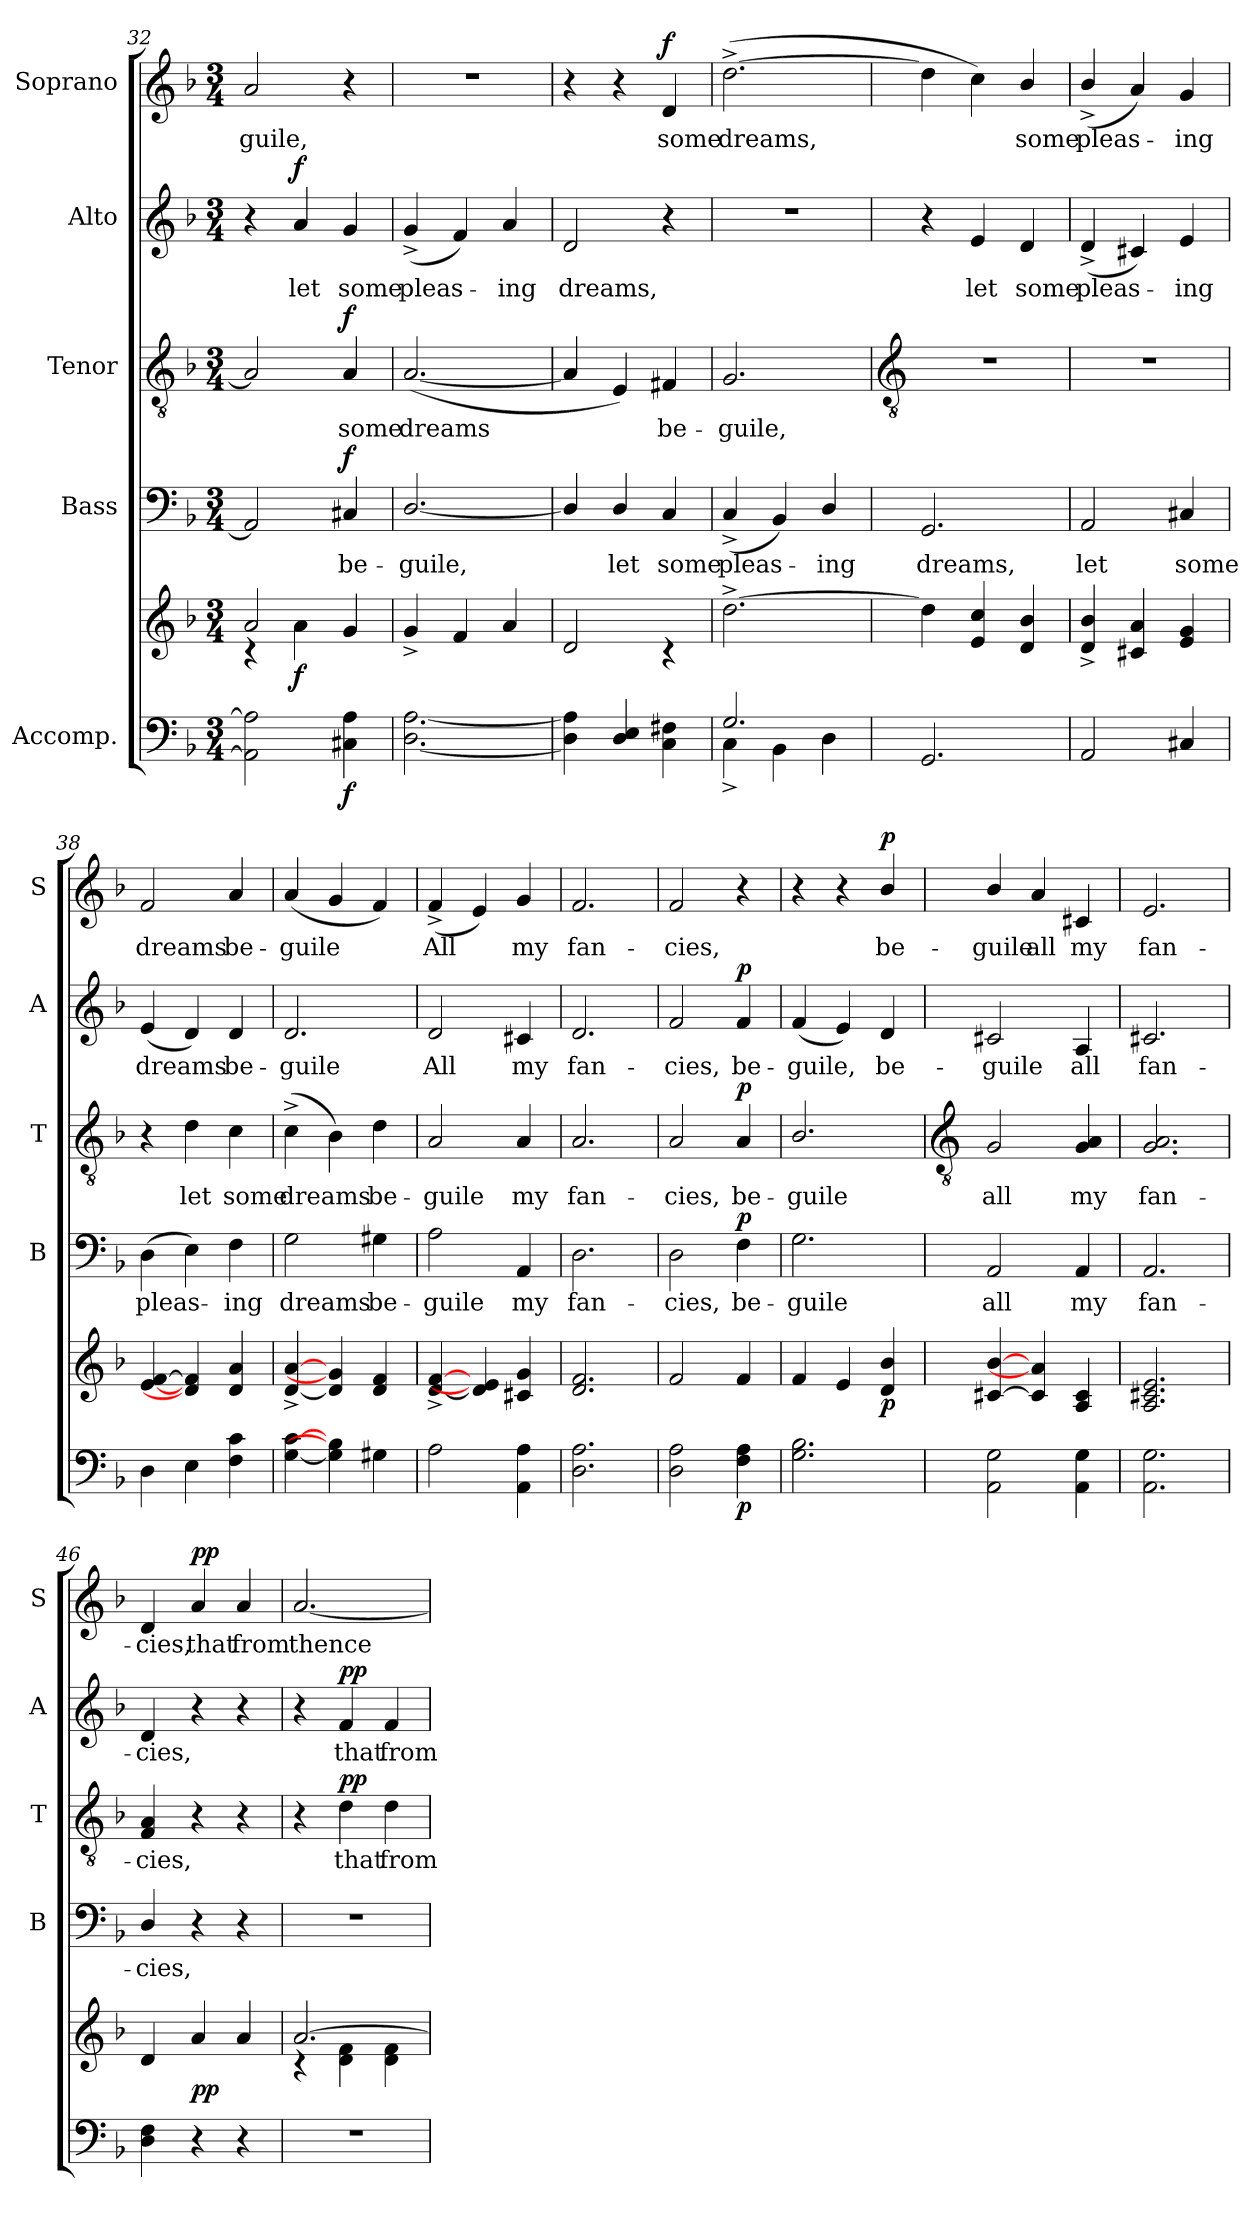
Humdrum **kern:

**kern	**kern	**dynam	**kern	**text	**dynam	**kern	**text	**dynam	**kern	**text	**dynam	**kern	**text	**dynam
*part5	*part5	*part5	*part4	*part4	*part4	*part3	*part3	*part3	*part2	*part2	*part2	*part1	*part1	*part1
*staff6	*staff5	*staff5/6	*staff4	*staff4	*staff4	*staff3	*staff3	*staff3	*staff2	*staff2	*staff2	*staff1	*staff1	*staff1
*I"Accomp.	*	*	*I"Bass	*	*	*I"Tenor	*	*	*I"Alto	*	*	*I"Soprano	*	*
*	*	*	*I'B	*	*	*I'T	*	*	*I'A	*	*	*I'S	*	*
*clefF4	*clefG2	*	*clefF4	*	*	*clefGv2	*	*	*clefG2	*	*	*clefG2	*	*
*k[b-]	*k[b-]	*	*k[b-]	*	*	*k[b-]	*	*	*k[b-]	*	*	*k[b-]	*	*
*F:	*F:	*	*F:	*	*	*F:	*	*	*F:	*	*	*F:	*	*
*M3/4	*M3/4	*	*M3/4	*	*	*M3/4	*	*	*M3/4	*	*	*M3/4	*	*
=32	=32	=32	=32	=32	=32	=32	=32	=32	=32	=32	=32	=32	=32	=32
!LO:N:vis=1	!	!	!	!	!	!	!	!	!	!	!	!	!LO:LY:b	!
*^	*^	*	*	*	*	*	*	*	*	*	*	*	*	*
2.ryy	2AA\] 2A\]	2a/	4r	.	2AA]	.	.	2A]	.	.	4r	.	.	2a	-guile,	.
!	!	!	!	!LO:DY:b	!	!	!	!	!	!	!	!LO:LY:b	!LO:DY:b	!	!	!
.	.	.	4a\	f	.	.	.	.	.	.	4a	let	f	.	.	.
!	!	!	!	!LO:DY:b=2	!	!LO:LY:b	!LO:DY:b	!	!LO:LY:b	!LO:DY:b	!	!LO:LY:b	!	!	!	!
.	4C#X\ 4A\	4ryy	4g/	f	4C#X	be-	f	4A	some	f	4g	some	.	4r	.	.
=33	=33	=33	=33	=33	=33	=33	=33	=33	=33	=33	=33	=33	=33	=33	=33	=33
!LO:N:vis=1	!	!	!	!	!	!LO:LY:b	!	!	!LO:LY:b	!	!	!LO:LY:b	!	!LO:N:vis=1	!	!
2.ryy	[2.D\ [2.A\	2.ryy	4g^/	.	[2.D/	-guile,	.	(<[2.A	dreams	.	(<4g^	pleas-	.	2.r	.	.
.	.	.	4f/	.	.	.	.	.	.	.	4f)	.	.	.	.	.
!	!	!	!	!	!	!	!	!	!	!	!	!LO:LY:b	!	!	!	!
.	.	.	4a/	.	.	.	.	.	.	.	4a	ing	.	.	.	.
=34	=34	=34	=34	=34	=34	=34	=34	=34	=34	=34	=34	=34	=34	=34	=34	=34
!LO:N:vis=1	!	!	!	!	!	!	!	!	!	!	!	!LO:LY:b	!	!	!	!
2.ryy	4D\] 4A\]	2.ryy	2d/	.	4D/]	.	.	4A]	.	.	2d	dreams,	.	4r	.	.
!	!	!	!	!	!	!LO:LY:b	!	!	!	!	!	!	!	!	!	!
.	4D/ 4E/	.	.	.	4D/	let	.	4E)	.	.	.	.	.	4r	.	.
!	!	!	!	!	!	!LO:LY:b	!	!	!LO:LY:b	!	!	!	!	!	!LO:LY:b	!LO:DY:b
.	4C\ 4F#X\	.	4r	.	4C	some	.	4F#X	be-	.	4r	.	.	4d	some	f
=35	=35	=35	=35	=35	=35	=35	=35	=35	=35	=35	=35	=35	=35	=35	=35	=35
!	!	!	!	!	!	!LO:LY:b	!	!	!LO:LY:b	!	!LO:N:vis=1	!	!	!	!LO:LY:b	!
*	*	*v	*v	*	*	*	*	*	*	*	*	*	*	*	*	*
2.G/	4C^\	[2.dd^\	.	(<4C^	pleas-	.	2.G	-guile,	.	2.r	.	.	(>[2.dd^	dreams,	.
.	4BB-\	.	.	4BB-)	.	.	.	.	.	.	.	.	.	.	.
!	!	!	!	!	!LO:LY:b	!	!	!	!	!	!	!	!	!	!
.	4D\	.	.	4D/	ing	.	.	.	.	.	.	.	.	.	.
*v	*v	*	*	*	*	*	*	*	*	*	*	*	*	*	*
!!LO:LB:g=z
=36	=36	=36	=36	=36	=36	=36	=36	=36	=36	=36	=36	=36	=36	=36
*	*	*	*	*	*	*clefGv2	*	*	*	*	*	*	*	*
*^	*	*	*	*	*	*	*	*	*	*	*	*	*	*
!	!	!	!	!	!LO:LY:b	!	!LO:N:vis=1	!	!	!	!	!	!	!	!
*v	*v	*	*	*	*	*	*	*	*	*	*	*	*	*	*
2.GG	4dd\]	.	2.GG	dreams,	.	2.r	.	.	4r	.	.	4dd]	.	.
!	!	!	!	!	!	!	!	!	!	!LO:LY:b	!	!	!	!
.	4e 4cc	.	.	.	.	.	.	.	4e	let	.	4cc)	.	.
!	!	!	!	!	!	!	!	!	!	!LO:LY:b	!	!	!LO:LY:b	!
.	4d/ 4b-/	.	.	.	.	.	.	.	4d	some	.	4b-/	some	.
=37	=37	=37	=37	=37	=37	=37	=37	=37	=37	=37	=37	=37	=37	=37
!	!	!	!	!LO:LY:b	!	!LO:N:vis=1	!	!	!	!LO:LY:b	!	!	!LO:LY:b	!
2AA	4d/^ 4b-/^	.	2AA	let	.	2.r	.	.	(<4d^	pleas-	.	(<4b-^/	pleas-	.
.	4c#X 4a	.	.	.	.	.	.	.	4c#X)	.	.	4a)	.	.
!	!	!	!	!LO:LY:b	!	!	!	!	!	!LO:LY:b	!	!	!LO:LY:b	!
4C#X	4e 4g	.	4C#X	some	.	.	.	.	4e	ing	.	4g	ing	.
=38	=38	=38	=38	=38	=38	=38	=38	=38	=38	=38	=38	=38	=38	=38
!	!	!	!	!LO:LY:b	!	!	!	!	!	!LO:LY:b	!	!	!LO:LY:b	!
4D	[4e [4f	.	(>4D	pleas-	.	4r	.	.	(<4e	dreams	.	2f	dreams	.
!	!	!	!	!	!	!	!LO:LY:b	!	!	!	!	!	!	!
4E	4d] 4f]	.	4E)	.	.	4d	let	.	4d)	.	.	.	.	.
!	!	!	!	!LO:LY:b	!	!	!LO:LY:b	!	!	!LO:LY:b	!	!	!LO:LY:b	!
4F 4c	4d 4a	.	4F	ing	.	4c	some	.	4d	be-	.	4a	be-	.
=39	=39	=39	=39	=39	=39	=39	=39	=39	=39	=39	=39	=39	=39	=39
!	!	!	!	!LO:LY:b	!	!	!LO:LY:b	!	!	!LO:LY:b	!	!	!LO:LY:b	!
[4G [4c	[4d^ [4a^	.	2G	dreams	.	(>4c^	dreams	.	2.d	-guile	.	(<4a	-guile	.
4G] 4B-]	4d] 4g]	.	.	.	.	4B-)	.	.	.	.	.	4g	.	.
!	!	!	!	!LO:LY:b	!	!	!LO:LY:b	!	!	!	!	!	!	!
4G#X	4d 4f	.	4G#X	be-	.	4d	be-	.	.	.	.	4f)	.	.
=40	=40	=40	=40	=40	=40	=40	=40	=40	=40	=40	=40	=40	=40	=40
!	!	!	!	!LO:LY:b	!	!	!LO:LY:b	!	!	!LO:LY:b	!	!	!LO:LY:b	!
2A	[4d^ [4f^	.	2A	-guile	.	2A	-guile	.	2d	All	.	(<4f^	All	.
.	4d] 4e]	.	.	.	.	.	.	.	.	.	.	4e)	.	.
!	!	!	!	!LO:LY:b	!	!	!LO:LY:b	!	!	!LO:LY:b	!	!	!LO:LY:b	!
4AA 4A	4c#X 4g	.	4AA	my	.	4A	my	.	4c#X	my	.	4g	my	.
=41	=41	=41	=41	=41	=41	=41	=41	=41	=41	=41	=41	=41	=41	=41
!	!	!	!	!LO:LY:b	!	!	!LO:LY:b	!	!	!LO:LY:b	!	!	!LO:LY:b	!
2.D 2.A	2.d 2.f	.	2.D	fan-	.	2.A	fan-	.	2.d	fan-	.	2.f	fan-	.
=42	=42	=42	=42	=42	=42	=42	=42	=42	=42	=42	=42	=42	=42	=42
!	!	!	!	!LO:LY:b	!	!	!LO:LY:b	!	!	!LO:LY:b	!	!	!LO:LY:b	!
2D 2A	2f	.	2D	-cies,	.	2A	-cies,	.	2f	-cies,	.	2f	-cies,	.
!	!	!LO:DY:b=2	!	!LO:LY:b	!LO:DY:b	!	!LO:LY:b	!LO:DY:b	!	!LO:LY:b	!LO:DY:b	!	!	!
4F 4A	4f	p	4F	be-	p	4A	be-	p	4f	be-	p	4r	.	.
=43	=43	=43	=43	=43	=43	=43	=43	=43	=43	=43	=43	=43	=43	=43
!	!	!	!	!LO:LY:b	!	!	!LO:LY:b	!	!	!LO:LY:b	!	!	!	!
2.G 2.B-	4f	.	2.G	-guile	.	2.B-/	-guile	.	(<4f	-guile,	.	4r	.	.
.	4e	.	.	.	.	.	.	.	4e)	.	.	4r	.	.
!	!	!LO:DY:b	!	!	!	!	!	!	!	!LO:LY:b	!	!	!LO:LY:b	!LO:DY:b
.	4d/ 4b-/	p	.	.	.	.	.	.	4d	be-	.	4b-/	be-	p
!!LO:LB:g=z
=44	=44	=44	=44	=44	=44	=44	=44	=44	=44	=44	=44	=44	=44	=44
*	*	*	*	*	*	*clefGv2	*	*	*	*	*	*	*	*
*	*^	*	*	*	*	*	*	*	*	*	*	*	*	*
!	!	!LO:N:vis=1	!	!	!LO:LY:b	!	!	!LO:LY:b	!	!	!LO:LY:b	!	!	!LO:LY:b	!
2AA 2G	[4c#X/ [4b-/	2.ryy	.	2AA	all	.	2G	all	.	2c#X	-guile	.	4b-/	-guile	.
!	!	!	!	!	!	!	!	!	!	!	!	!	!	!LO:LY:b	!
.	4c#/] 4a/]	.	.	.	.	.	.	.	.	.	.	.	4a	all	.
!	!	!	!	!	!LO:LY:b	!	!	!LO:LY:b	!	!	!LO:LY:b	!	!	!LO:LY:b	!
4AA 4G	4A/ 4c#/	.	.	4AA	my	.	4G 4A	my	.	4A	all	.	4c#X	my	.
=45	=45	=45	=45	=45	=45	=45	=45	=45	=45	=45	=45	=45	=45	=45	=45
!	!	!LO:N:vis=1	!	!	!LO:LY:b	!	!	!LO:LY:b	!	!	!LO:LY:b	!	!	!LO:LY:b	!
2.AA 2.G	2.A/ 2.c#X/ 2.e/	2.ryy	.	2.AA	fan-	.	2.G 2.A	fan-	.	2.c#X	fan-	.	2.e	fan-	.
=46	=46	=46	=46	=46	=46	=46	=46	=46	=46	=46	=46	=46	=46	=46	=46
!	!	!LO:N:vis=1	!	!	!LO:LY:b	!	!	!LO:LY:b	!	!	!LO:LY:b	!	!	!LO:LY:b	!
4D 4F	4d/	2.ryy	.	4D/	-cies,	.	4F 4A	-cies,	.	4d	-cies,	.	4d	-cies,	.
!	!	!	!LO:DY:b	!	!	!	!	!	!	!	!	!	!	!LO:LY:b	!LO:DY:b
4r	4a/	.	pp	4r	.	.	4r	.	.	4r	.	.	4a	that	pp
!	!	!	!	!	!	!	!	!	!	!	!	!	!	!LO:LY:b	!
4r	4a/	.	.	4r	.	.	4r	.	.	4r	.	.	4a	from	.
=47	=47	=47	=47	=47	=47	=47	=47	=47	=47	=47	=47	=47	=47	=47	=47
!LO:N:vis=1	!	!	!	!LO:N:vis=1	!	!	!	!	!	!	!	!	!	!LO:LY:b	!
2.r	[2.a/	4r	.	2.r	.	.	4r	.	.	4r	.	.	[2.a	thence	.
!	!	!	!	!	!	!	!	!LO:LY:b	!LO:DY:b	!	!LO:LY:b	!LO:DY:b	!	!	!
.	.	4d\ 4f\	.	.	.	.	4d	that	pp	4f	that	pp	.	.	.
!	!	!	!	!	!	!	!	!LO:LY:b	!	!	!LO:LY:b	!	!	!	!
.	.	4d\ 4f\	.	.	.	.	4d	from	.	4f	from	.	.	.	.
*	*v	*v	*	*	*	*	*	*	*	*	*	*	*	*	*
=	=	=	=	=	=	=	=	=	=	=	=	=	=	=
*-	*-	*-	*-	*-	*-	*-	*-	*-	*-	*-	*-	*-	*-	*-
